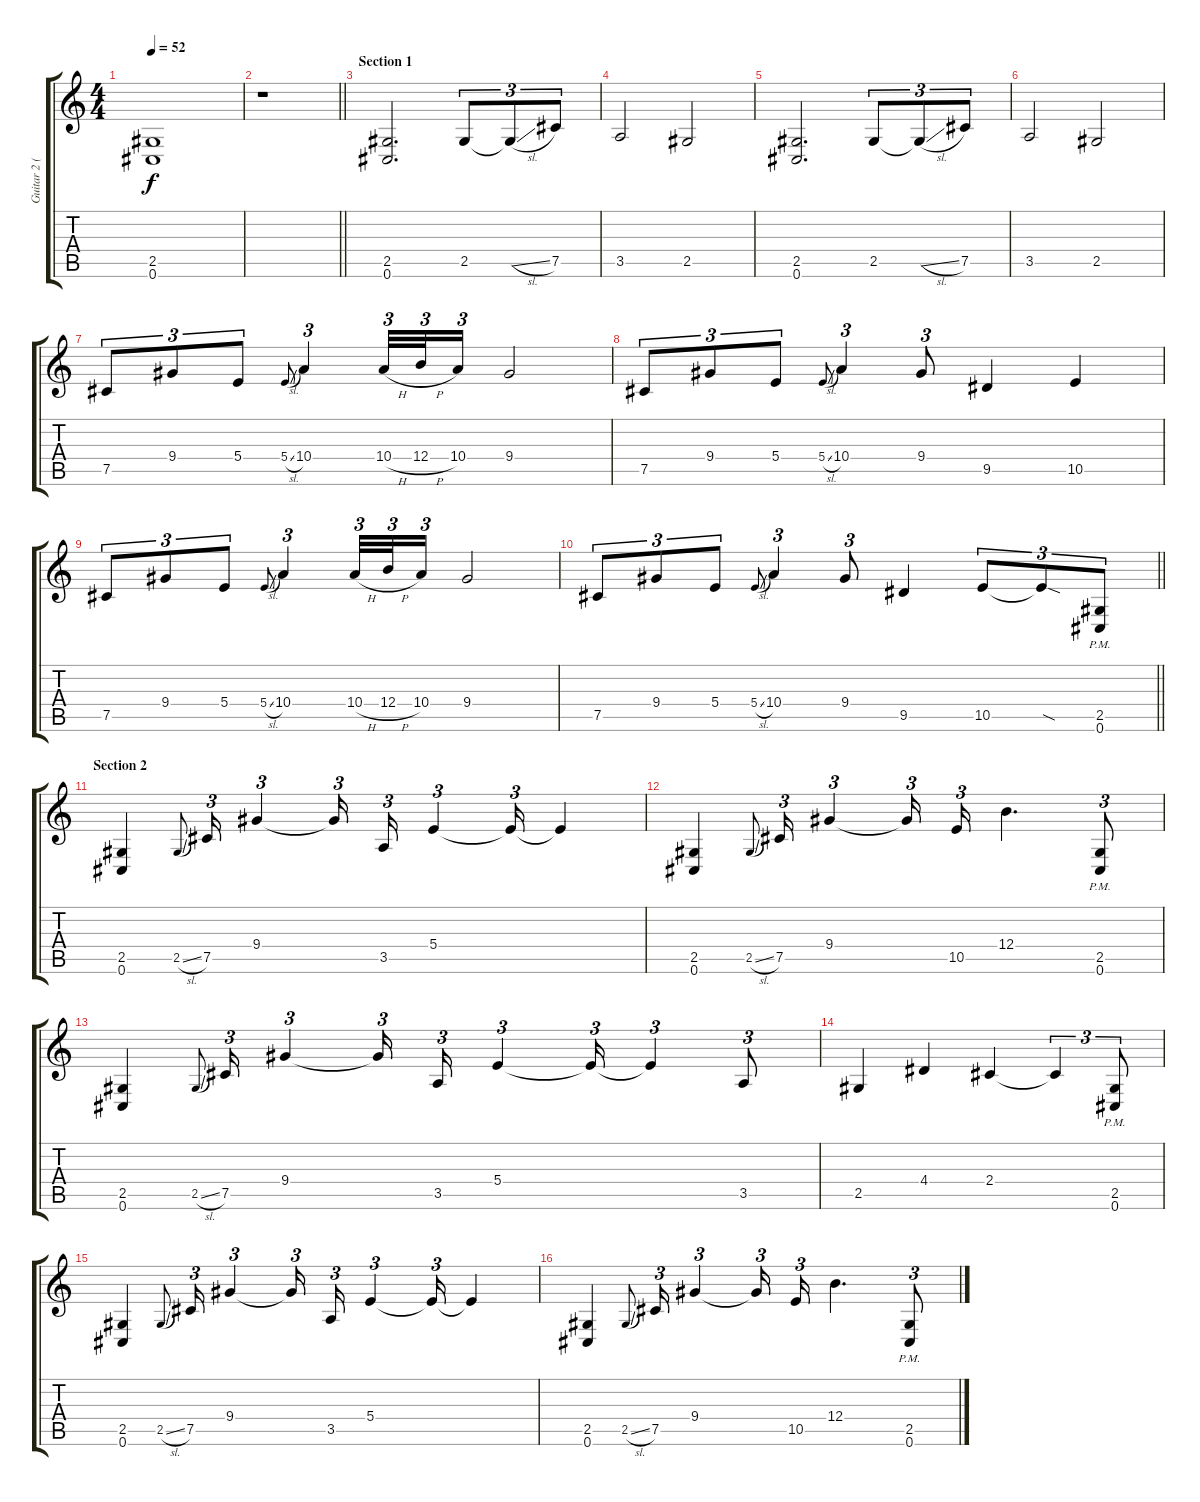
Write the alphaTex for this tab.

\track ("Guitar 2 (Distortion w/ Delay)" "Guitar 2 (") {instrument distortionguitar}
\staff {score tabs}
\tuning (Db4 Ab3 E3 B2 Gb2 Db2) {hide}
\ts (4 4)
\tempo 52
\clef g2
\ks c
(2.5{t} 0.6{t}).1{dy f} |
\barLineRight lightlight
r.1 |
\section ("" "Section 1")
(2.5 0.6).2{d} 2.5.8{tu (3 2)} 2.5{sl t}.8{tu (3 2)} 7.5.8{tu (3 2)} |
3.5.2 2.5.2 |
(2.5 0.6).2{d} 2.5.8{tu (3 2)} 2.5{sl t}.8{tu (3 2)} 7.5.8{tu (3 2)} |
3.5.2 2.5.2 |
7.5.8{tu (3 2)} 9.4.8{tu (3 2)} 5.4.8{tu (3 2)} 5.4{sl}.8{gr onbeat} 10.4.4{tu (3 2)} 10.4{h}.32{tu (3 2)} 12.4{h}.32{tu (3 2)} 10.4.16{tu (3 2)} 9.4.2 |
7.5.8{tu (3 2)} 9.4.8{tu (3 2)} 5.4.8{tu (3 2)} 5.4{sl}.8{gr onbeat} 10.4.4{tu (3 2)} 9.4.8{tu (3 2)} 9.5.4 10.5.4 |
7.5.8{tu (3 2)} 9.4.8{tu (3 2)} 5.4.8{tu (3 2)} 5.4{sl}.8{gr onbeat} 10.4.4{tu (3 2)} 10.4{h}.32{tu (3 2)} 12.4{h}.32{tu (3 2)} 10.4.16{tu (3 2)} 9.4.2 |
\barLineRight lightlight
7.5.8{tu (3 2)} 9.4.8{tu (3 2)} 5.4.8{tu (3 2)} 5.4{sl}.8{gr onbeat} 10.4.4{tu (3 2)} 9.4.8{tu (3 2)} 9.5.4 10.5.8{tu (3 2)} 10.5{sod t}.8{tu (3 2)} (2.5{pm} 0.6{pm}).8{tu (3 2)} |
\section ("" "Section 2")
(2.5 0.6).4 2.5{sl}.8{gr onbeat} 7.5.16{tu (3 2)} 9.4.4{tu (3 2)} 9.4{t}.16{tu (3 2)} 3.5.16{tu (3 2)} 5.4.4{tu (3 2)} 5.4{t}.16{tu (3 2)} 5.4{t}.4 |
(2.5 0.6).4 2.5{sl}.8{gr onbeat} 7.5.16{tu (3 2)} 9.4.4{tu (3 2)} 9.4{t}.16{tu (3 2)} 10.5.16{tu (3 2)} 12.4.4{d} (2.5{pm} 0.6{pm}).8{tu (3 2)} |
(2.5 0.6).4 2.5{sl}.8{gr onbeat} 7.5.16{tu (3 2)} 9.4.4{tu (3 2)} 9.4{t}.16{tu (3 2)} 3.5.16{tu (3 2)} 5.4.4{tu (3 2)} 5.4{t}.16{tu (3 2)} 5.4{t}.4{tu (3 2)} 3.5.8{tu (3 2)} |
2.5.4 4.4.4 2.4.4 2.4{t}.4{tu (3 2)} (2.5{pm} 0.6{pm}).8{tu (3 2)} |
(2.5 0.6).4 2.5{sl}.8{gr onbeat} 7.5.16{tu (3 2)} 9.4.4{tu (3 2)} 9.4{t}.16{tu (3 2)} 3.5.16{tu (3 2)} 5.4.4{tu (3 2)} 5.4{t}.16{tu (3 2)} 5.4{t}.4 |
(2.5 0.6).4 2.5{sl}.8{gr onbeat} 7.5.16{tu (3 2)} 9.4.4{tu (3 2)} 9.4{t}.16{tu (3 2)} 10.5.16{tu (3 2)} 12.4.4{d} (2.5{pm} 0.6{pm}).8{tu (3 2)}
